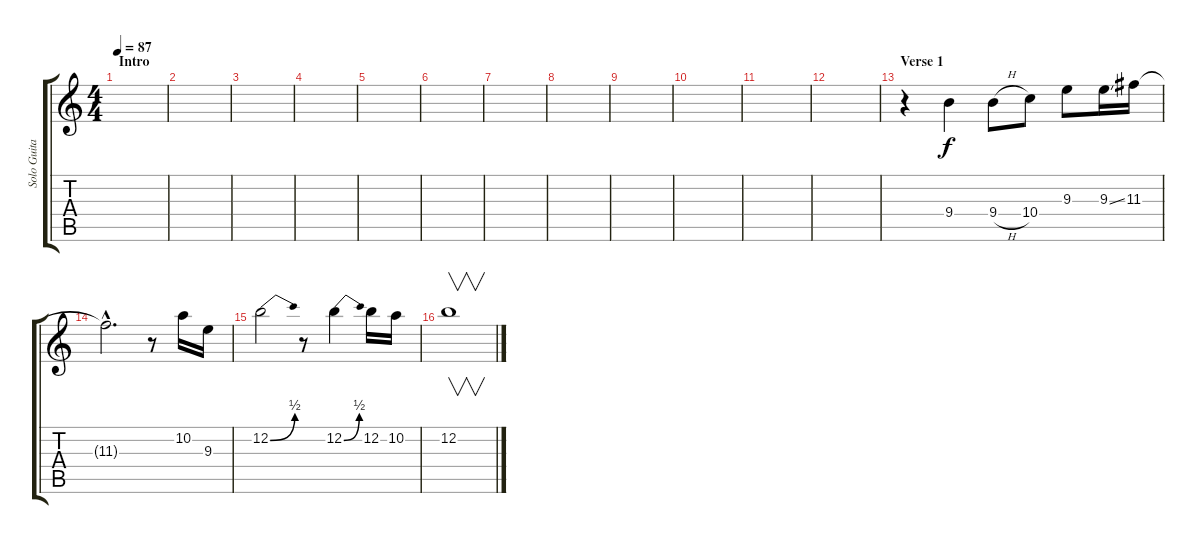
\track ("Solo Guitar" "Solo Guita") {instrument overdrivenguitar}
\staff {score tabs}
\tuning (E4 B3 G3 D3 A2 E2) {hide}
\ts (4 4)
\section ("" "Intro")
\tempo 87
\clef g2
\ks c
|
|
|
|
|
|
|
|
|
|
|
|
\section ("" "Verse 1")
r.4 9.4.4 9.4{h}.8 10.4.8 9.3.8 9.3{ss}.16 11.3.16 |
11.3{hac t}.2{d} r.8 10.2.16 9.3.16 |
12.2{be (bend 0 0 60 2)}.2 r.8 12.2{be (bend 0 0 60 2)}.4 12.2.16 10.2.16 |
12.2.1{v}
